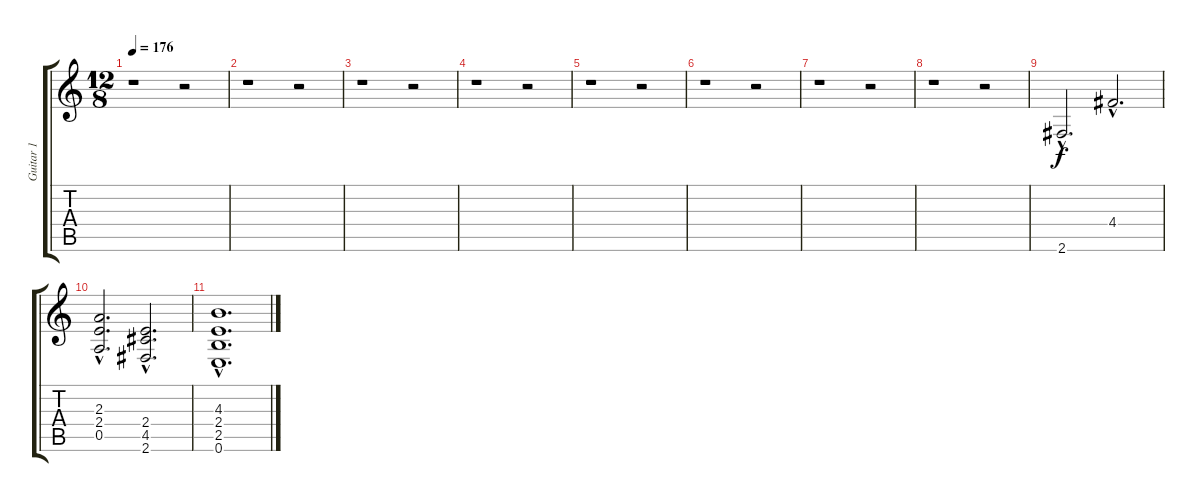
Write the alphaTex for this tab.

\track ("Guitar 1 " "Guitar 1 ") {instrument acousticguitarsteel}
\staff {score tabs}
\tuning (E4 B3 G3 D3 A2 E2) {hide}
\ts (12 8)
\tempo 176
\clef g2
\ks c
r.1{dy f} r.2 |
r.1 r.2 |
r.1 r.2 |
r.1 r.2 |
r.1 r.2 |
r.1 r.2 |
r.1 r.2 |
r.1 r.2 |
2.6{hac}.2{d} 4.4{hac}.2{d} |
(2.3{hac} 2.4{hac} 0.5{hac}).2{d} (2.4{hac} 4.5{hac} 2.6{hac}).2{d} |
(4.3{hac} 2.4{hac} 2.5{hac} 0.6{hac}).1{d}
